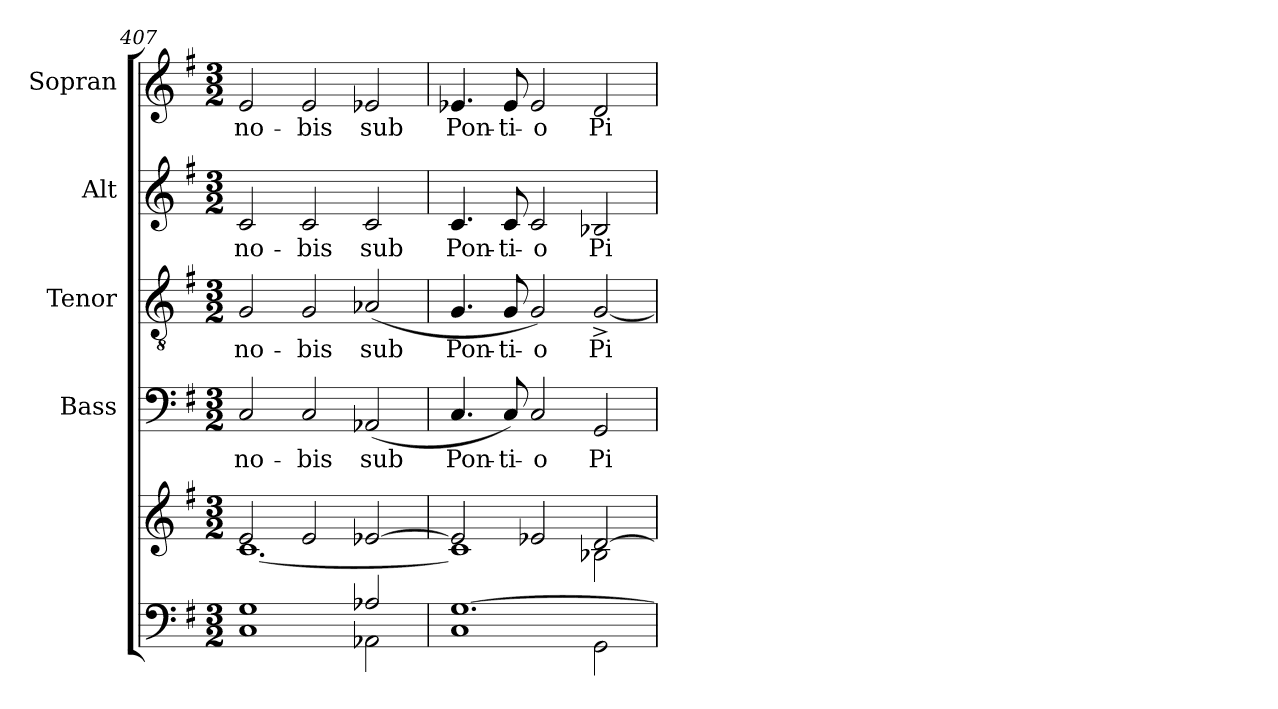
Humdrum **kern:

**kern	**kern	**kern	**text	**kern	**text	**kern	**text	**kern	**text
*part5	*part5	*part4	*part4	*part3	*part3	*part2	*part2	*part1	*part1
*staff6	*staff5	*staff4	*staff4	*staff3	*staff3	*staff2	*staff2	*staff1	*staff1
*	*	*I"Bass	*	*I"Tenor	*	*I"Alt	*	*I"Sopran	*
*	*	*I'B.	*	*I'T.	*	*I'A.	*	*I'S.	*
*clefF4	*clefG2	*clefF4	*	*clefGv2	*	*clefG2	*	*clefG2	*
*k[f#]	*k[f#]	*k[f#]	*	*k[f#]	*	*k[f#]	*	*k[f#]	*
*G:	*G:	*G:	*	*G:	*	*G:	*	*G:	*
*M3/2	*M3/2	*M3/2	*	*M3/2	*	*M3/2	*	*M3/2	*
=407	=407	=407	=407	=407	=407	=407	=407	=407	=407
*^	*^	*	*	*	*	*	*	*	*
!	!	!	!	!	!LO:LY:b	!	!LO:LY:b	!	!LO:LY:b	!	!LO:LY:b
1G	1C	2e/	[<1.c	2C/	no-	2G/	no-	2c/	no-	2e/	no-
!	!	!	!	!	!LO:LY:b	!	!LO:LY:b	!	!LO:LY:b	!	!LO:LY:b
.	.	2e/	.	2C/	-bis	2G/	-bis	2c/	-bis	2e/	-bis
!	!	!	!	!	!LO:LY:b	!	!LO:LY:b	!	!LO:LY:b	!	!LO:LY:b
2A-X/	2AA-X\	[>2e-X/	.	(2AA-X/	sub	(<2A-X/	sub	2c/	sub	2e-X/	sub
=408	=408	=408	=408	=408	=408	=408	=408	=408	=408	=408	=408
!	!	!	!	!	!LO:LY:b	!	!LO:LY:b	!	!LO:LY:b	!	!LO:LY:b
[>1.G	1C	2e-/]	1c]	4.C/	Pon-	4.G/	Pon-	4.c/	Pon-	4.e-X/	Pon-
!	!	!	!	!	!LO:LY:b	!	!LO:LY:b	!	!LO:LY:b	!	!LO:LY:b
.	.	.	.	8C/)	-ti-	8G/	-ti-	8c/	-ti-	8e-/	-ti-
!	!	!	!	!	!LO:LY:b	!	!LO:LY:b	!	!LO:LY:b	!	!LO:LY:b
.	.	2e-X/	.	2C/	-o	2G/)	-o	2c/	-o	2e-/	-o
!	!	!	!	!	!LO:LY:b	!	!LO:LY:b	!	!LO:LY:b	!	!LO:LY:b
.	2GG\	[>2d/	2B-X\	2GG/	Pi-	[2G^</	Pi-	2B-X/	Pi-	2d/	Pi-
*v	*v	*	*	*	*	*	*	*	*	*	*
*	*v	*v	*	*	*	*	*	*	*	*
=	=	=	=	=	=	=	=	=	=
*-	*-	*-	*-	*-	*-	*-	*-	*-	*-
